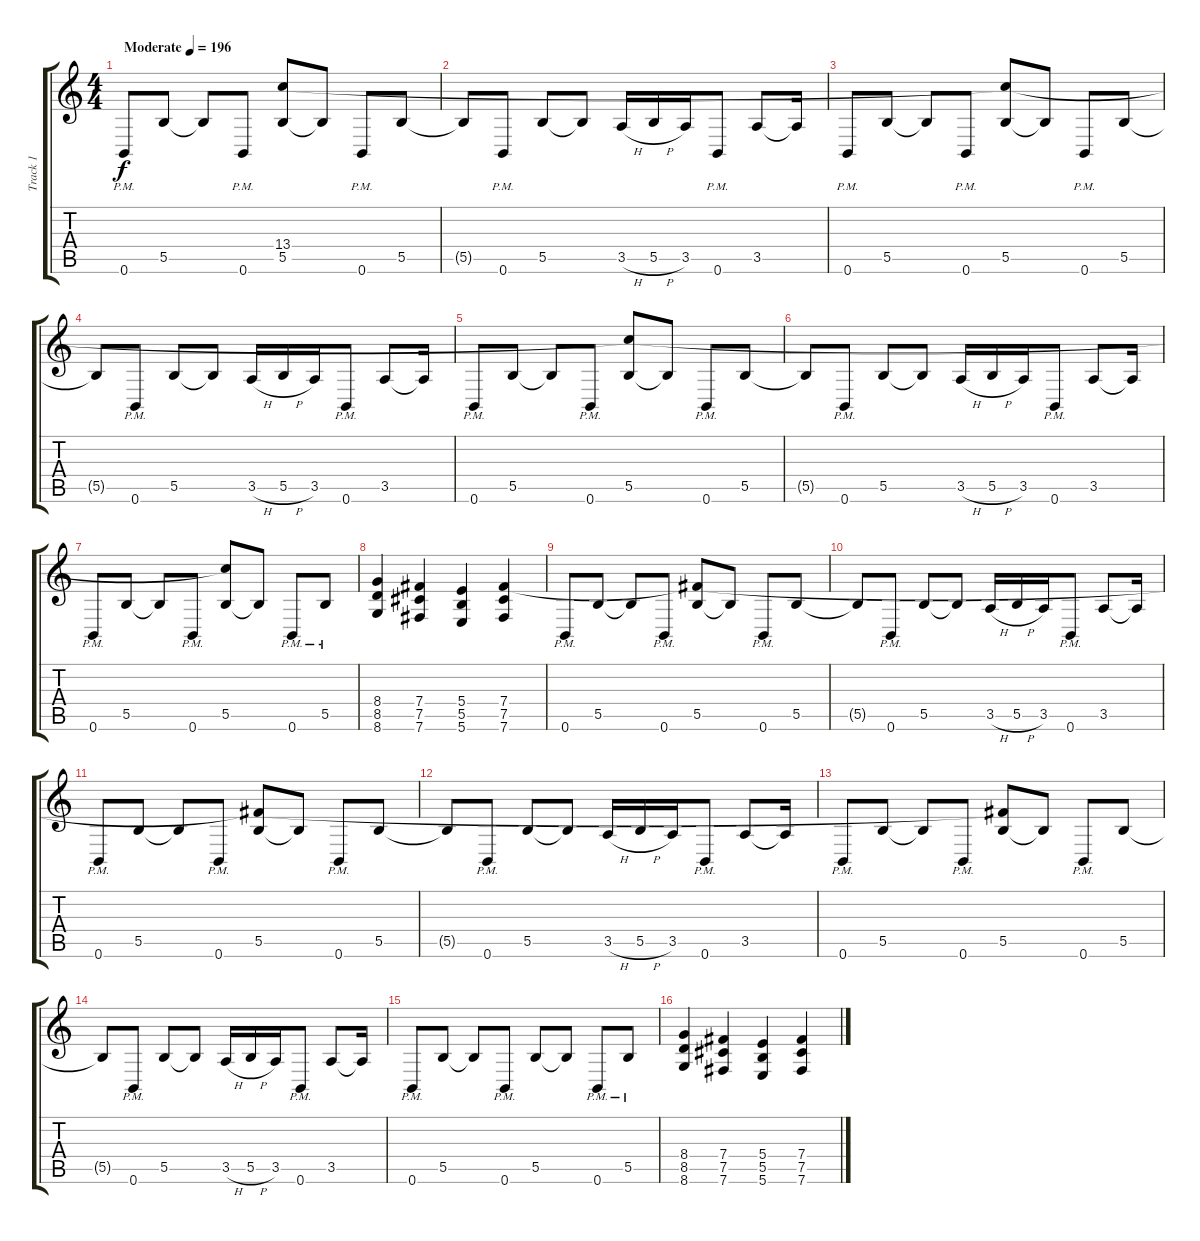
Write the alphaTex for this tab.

\track ("Track 1" "Track 1") {instrument distortionguitar}
\staff {score tabs}
\tuning (Db4 Ab3 E3 B2 Gb2 B1) {hide}
\ts (4 4)
\tempo (196 "Moderate")
\clef g2
\ks c
0.6{pm}.8{dy f instrument distortionguitar} 5.5.8 5.5{t}.8 0.6{pm}.8 (13.4 5.5).8 5.5{t}.8 0.6{pm}.8 5.5.8 |
5.5{t}.8 0.6{pm}.8 5.5.8 5.5{t}.8 3.5{h}.16 5.5{h}.16 3.5.16 0.6{pm}.8 3.5.8 3.5{t}.16 |
0.6{pm}.8 5.5.8 5.5{t}.8 0.6{pm}.8 (13.4{t} 5.5).8 5.5{t}.8 0.6{pm}.8 5.5.8 |
5.5{t}.8 0.6{pm}.8 5.5.8 5.5{t}.8 3.5{h}.16 5.5{h}.16 3.5.16 0.6{pm}.8 3.5.8 3.5{t}.16 |
0.6{pm}.8 5.5.8 5.5{t}.8 0.6{pm}.8 (13.4{t} 5.5).8 5.5{t}.8 0.6{pm}.8 5.5.8 |
5.5{t}.8 0.6{pm}.8 5.5.8 5.5{t}.8 3.5{h}.16 5.5{h}.16 3.5.16 0.6{pm}.8 3.5.8 3.5{t}.16 |
0.6{pm}.8 5.5.8 5.5{t}.8 0.6{pm}.8 (13.4{t} 5.5).8 5.5{t}.8 0.6{pm}.8 5.5{pm}.8 |
(8.4 8.5 8.6).4 (7.4 7.5 7.6).4 (5.4 5.5 5.6).4 (7.4 7.5 7.6).4 |
0.6{pm}.8 5.5.8 5.5{t}.8 0.6{pm}.8 (7.4{t} 5.5).8 5.5{t}.8 0.6{pm}.8 5.5.8 |
5.5{t}.8 0.6{pm}.8 5.5.8 5.5{t}.8 3.5{h}.16 5.5{h}.16 3.5.16 0.6{pm}.8 3.5.8 3.5{t}.16 |
0.6{pm}.8 5.5.8 5.5{t}.8 0.6{pm}.8 (7.4{t} 5.5).8 5.5{t}.8 0.6{pm}.8 5.5.8 |
5.5{t}.8 0.6{pm}.8 5.5.8 5.5{t}.8 3.5{h}.16 5.5{h}.16 3.5.16 0.6{pm}.8 3.5.8 3.5{t}.16 |
0.6{pm}.8 5.5.8 5.5{t}.8 0.6{pm}.8 (7.4{t} 5.5).8 5.5{t}.8 0.6{pm}.8 5.5.8 |
5.5{t}.8 0.6{pm}.8 5.5.8 5.5{t}.8 3.5{h}.16 5.5{h}.16 3.5.16 0.6{pm}.8 3.5.8 3.5{t}.16 |
0.6{pm}.8 5.5.8 5.5{t}.8 0.6{pm}.8 5.5.8 5.5{t}.8 0.6{pm}.8 5.5{pm}.8 |
(8.4 8.5 8.6).4 (7.4 7.5 7.6).4 (5.4 5.5 5.6).4 (7.4 7.5 7.6).4
